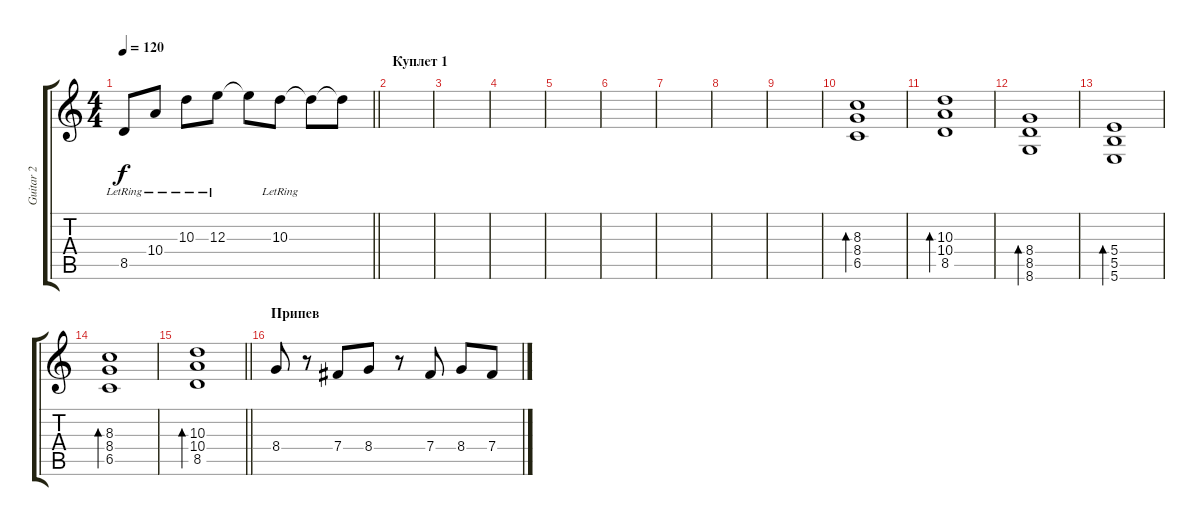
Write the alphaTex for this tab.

\track ("Guitar 2" "Guitar 2") {instrument acousticguitarsteel}
\staff {score tabs}
\tuning (Db4 Ab3 E3 B2 Gb2 B1) {hide}
\ts (4 4)
\tempo 120
\clef g2
\barLineRight lightlight
\ks c
8.5{lr}.8{dy f} 10.4{lr}.8 10.3{lr}.8 12.3{lr}.8 12.3{t}.8 10.3{lr}.8 10.3{t}.8 10.3{t}.8 |
\section ("" "Куплет 1")
|
|
|
|
|
|
|
|
(8.3 8.4 6.5).1{bd 240} |
(10.3 10.4 8.5).1{bd 240} |
(8.4 8.5 8.6).1{bd 240} |
(5.4 5.5 5.6).1{bd 240} |
(8.3 8.4 6.5).1{bd 240} |
\barLineRight lightlight
(10.3 10.4 8.5).1{bd 240} |
\section ("" "Припев")
8.4.8 r.8 7.4.8 8.4.8 r.8 7.4.8 8.4.8 7.4.8
